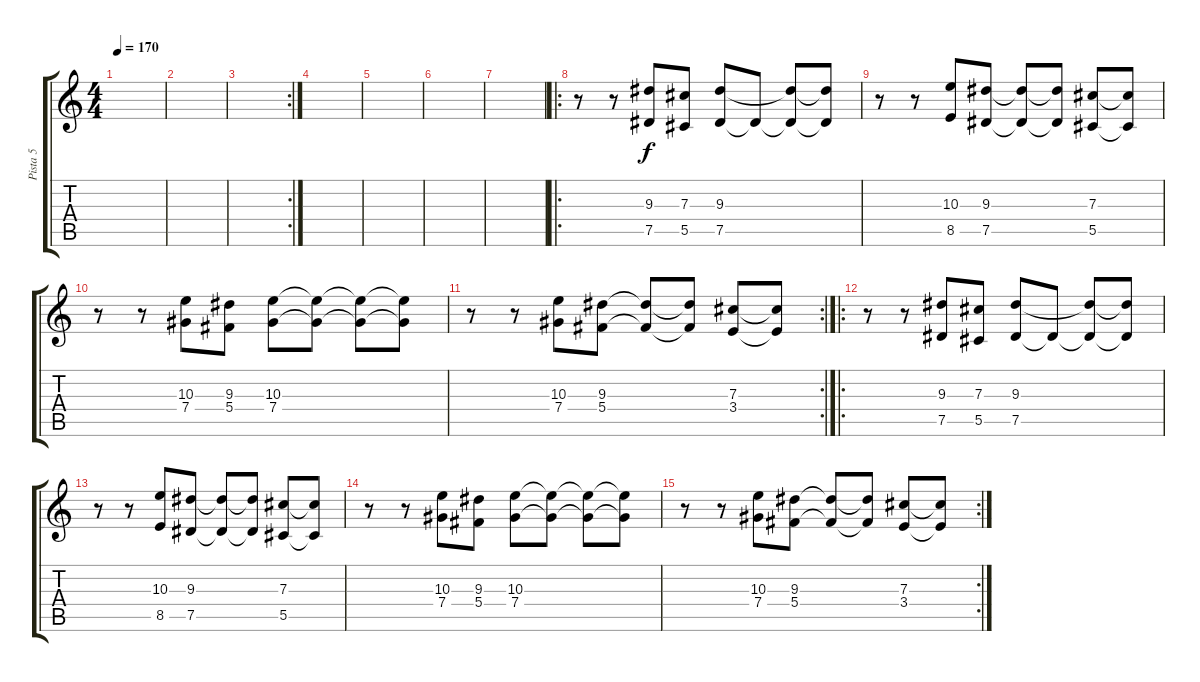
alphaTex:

\track ("Pista 5" "Pista 5") {instrument distortionguitar}
\staff {score tabs}
\tuning (Eb4 Bb3 Gb3 Db3 Ab2 Eb2) {hide}
\ts (4 4)
\tempo 170
\clef g2
\ks c
|
|
\rc 2
|
|
|
|
|
\ro
r.8 r.8 (9.3 7.5).8 (7.3 5.5).8 (9.3 7.5).8 7.5{t}.8 (9.3{t} 7.5{t}).8 (9.3{t} 7.5{t}).8 |
r.8 r.8 (10.3 8.5).8 (9.3 7.5).8 (9.3{t} 7.5{t}).8 (9.3{t} 7.5{t}).8 (7.3 5.5).8 (7.3{t} 5.5{t}).8 |
r.8 r.8 (10.3 7.4).8 (9.3 5.4).8 (10.3 7.4).8 (10.3{t} 7.4{t}).8 (10.3{t} 7.4{t}).8 (10.3{t} 7.4{t}).8 |
\rc 2
r.8 r.8 (10.3 7.4).8 (9.3 5.4).8 (9.3{t} 5.4{t}).8 (9.3{t} 5.4{t}).8 (7.3 3.4).8 (7.3{t} 3.4{t}).8 |
\ro
r.8 r.8 (9.3 7.5).8 (7.3 5.5).8 (9.3 7.5).8 7.5{t}.8 (9.3{t} 7.5{t}).8 (9.3{t} 7.5{t}).8 |
r.8 r.8 (10.3 8.5).8 (9.3 7.5).8 (9.3{t} 7.5{t}).8 (9.3{t} 7.5{t}).8 (7.3 5.5).8 (7.3{t} 5.5{t}).8 |
r.8 r.8 (10.3 7.4).8 (9.3 5.4).8 (10.3 7.4).8 (10.3{t} 7.4{t}).8 (10.3{t} 7.4{t}).8 (10.3{t} 7.4{t}).8 |
\rc 2
r.8 r.8 (10.3 7.4).8 (9.3 5.4).8 (9.3{t} 5.4{t}).8 (9.3{t} 5.4{t}).8 (7.3 3.4).8 (7.3{t} 3.4{t}).8
